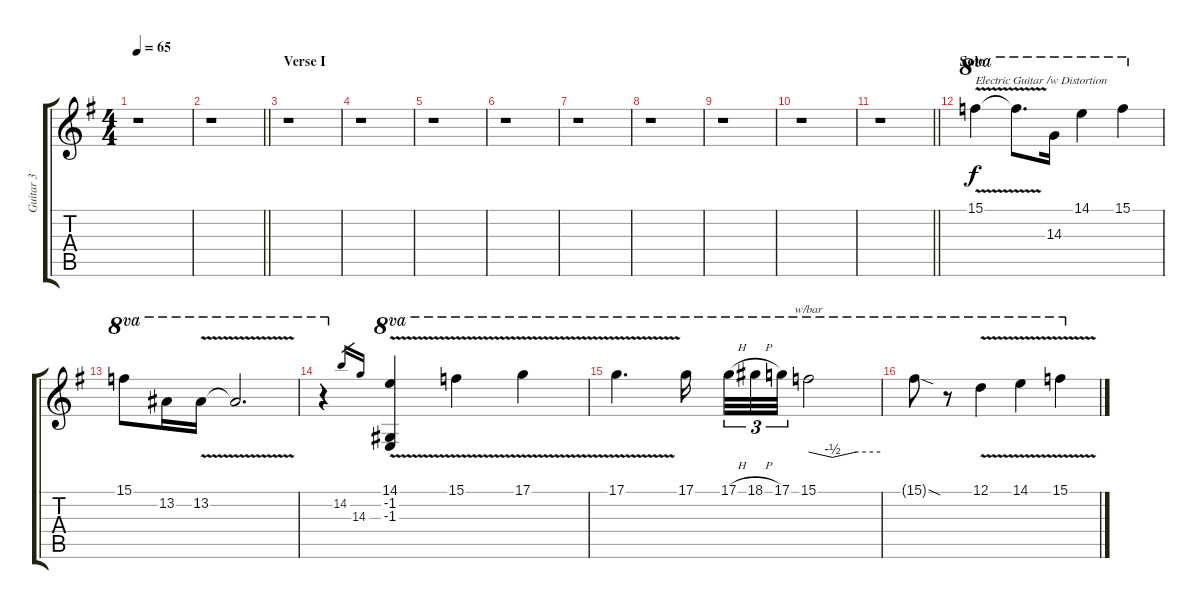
\track ("Guitar 3" "Guitar 3") {instrument distortionguitar}
\staff {score tabs}
\tuning (D4 A3 F3 C3 G2 D2) {hide}
\ts (4 4)
\tempo 65
\clef g2
\ks eminor
r.1{dy ff} |
\barLineRight lightlight
r.1 |
\section ("" "Verse I")
r.1 |
r.1 |
r.1 |
r.1 |
r.1 |
r.1 |
r.1 |
r.1 |
\barLineRight lightlight
r.1 |
\section ("" "Solo")
15.1{v}.4{ot 8va txt "Electric Guitar /w Distortion" dy f volume 16 instrument distortionguitar} 15.1{t}.8{d ot 8va} 14.3.16{ot 8va} 14.1.4{ot 8va} 15.1.4{ot 8va} |
15.1.8{ot 8va} 13.2.16{ot 8va} 13.2{v}.16{ot 8va} 13.2{t}.2{d ot 8va} |
r.4{ot 8va} 14.2.16{gr} 14.3.16{gr} (14.1{v} -1.2 -1.3).4{ot 8va} 15.1{v}.4{ot 8va} 17.1{v}.4{ot 8va} |
17.1{v}.4{d ot 8va} 17.1.16{ot 8va beam splitsecondary} 17.1{h}.32{tu (3 2) ot 8va} 18.1{h}.32{tu (3 2) ot 8va} 17.1.32{tu (3 2) ot 8va} 15.1.2{tbe (custom default 0 0 20 -2 40 0 60 0) ot 8va} |
15.1{sod t}.8{ot 8va} r.8{ot 8va} 12.1{v}.4{ot 8va} 14.1{v}.4{ot 8va} 15.1{v}.4{ot 8va}
